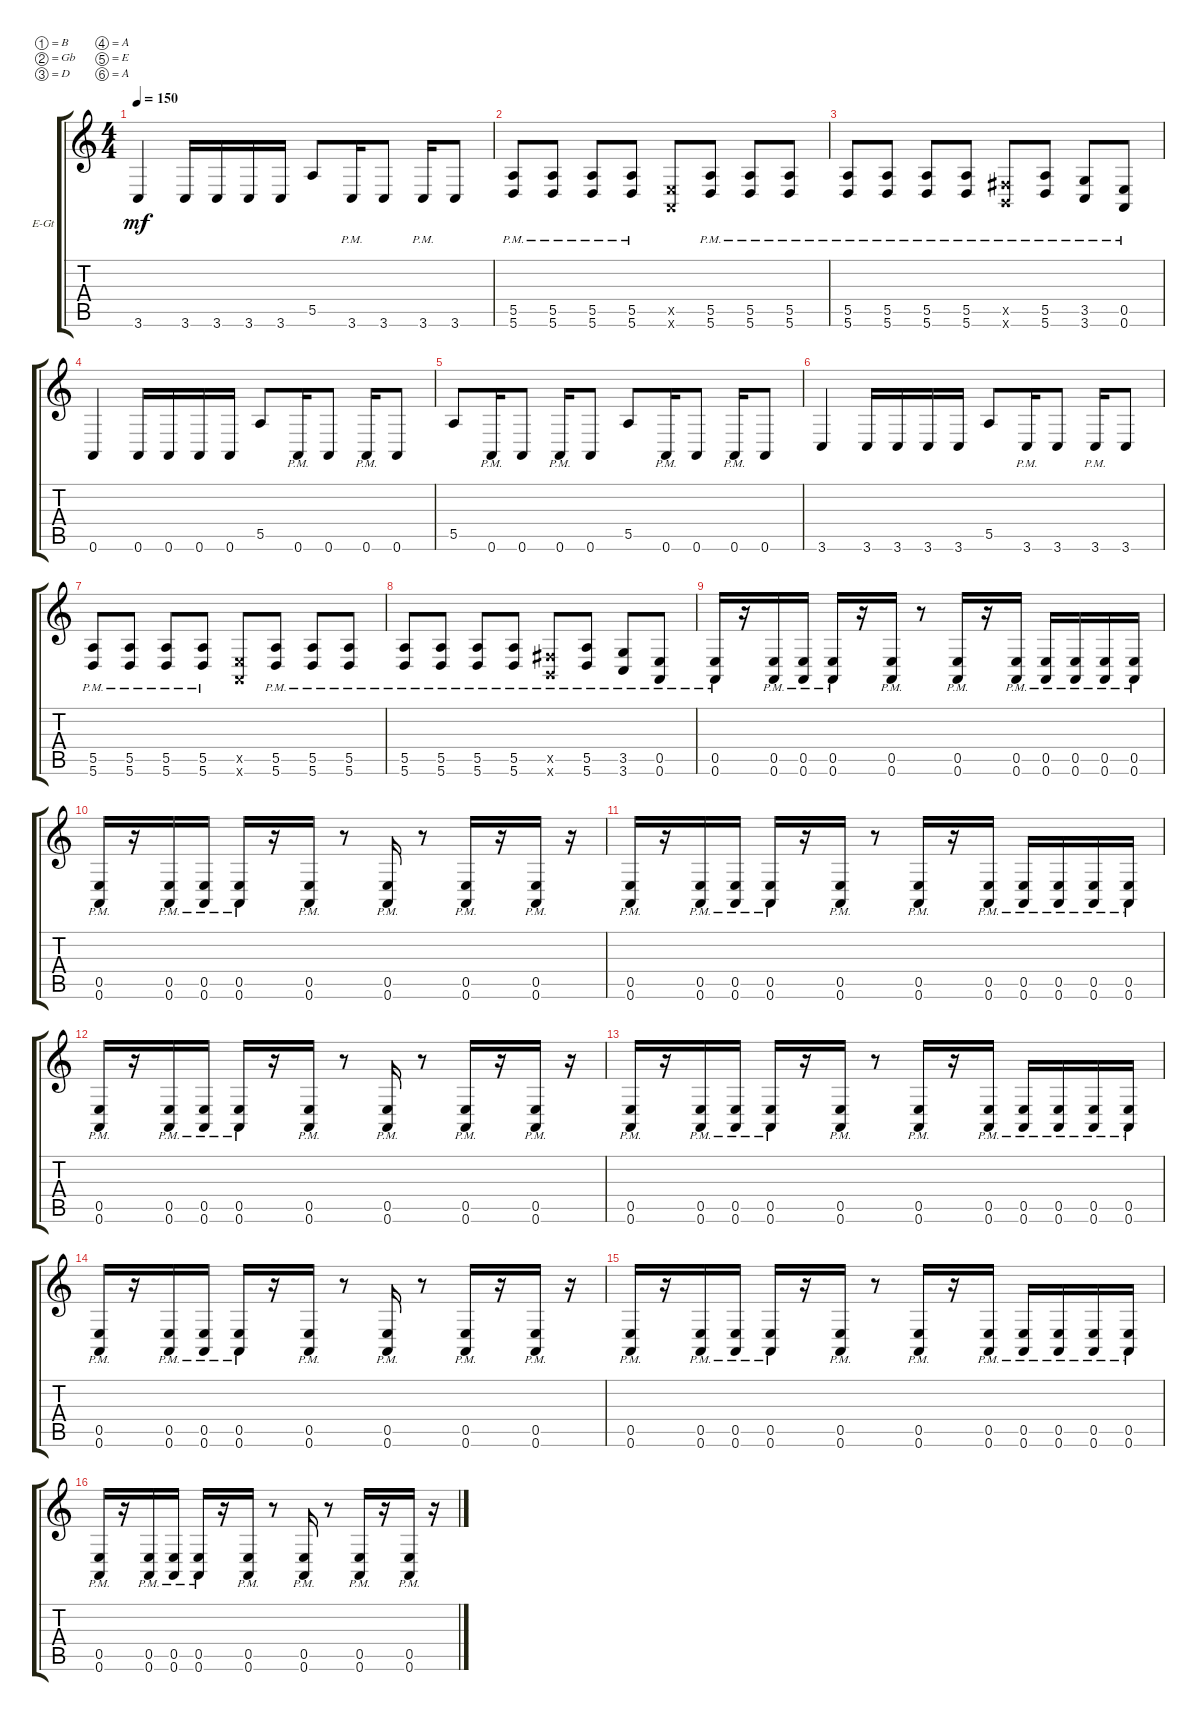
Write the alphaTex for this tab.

\defaultSystemsLayout 4
\bracketExtendMode groupsimilarinstruments
\firstSystemTrackNameOrientation horizontal
\otherSystemsTrackNameOrientation horizontal
\track ("Left Guitar " "E-Gt") {instrument distortionguitar}
\staff {score tabs}
\tuning (B3 Gb3 D3 A2 E2 A1)
\ts (4 4)
\tempo 150
\clef g2
\ks c
3.6.4{dy mf} 3.6.16 3.6.16 3.6.16 3.6.16 5.5.8 3.6{pm}.16 3.6.8 3.6{pm}.16 3.6.8 |
(5.6{pm} 5.5{pm}).8 (5.6{pm} 5.5{pm}).8 (5.6{pm} 5.5{pm}).8 (5.6{pm} 5.5{pm}).8 (0.6{x} 0.5{x}).8 (5.6{pm} 5.5{pm}).8 (5.6{pm} 5.5{pm}).8 (5.6{pm} 5.5{pm}).8 |
(5.6{pm} 5.5{pm}).8 (5.6{pm} 5.5{pm}).8 (5.6{pm} 5.5{pm}).8 (5.6{pm} 5.5{pm}).8 (2.6{pm x} 2.5{pm x}).8 (5.6{pm} 5.5{pm}).8 (3.6{pm} 3.5{pm}).8 (0.6{pm} 0.5{pm}).8 |
0.6.4 0.6.16 0.6.16 0.6.16 0.6.16 5.5.8 0.6{pm}.16 0.6.8 0.6{pm}.16 0.6.8 |
5.5.8 0.6{pm}.16 0.6.8 0.6{pm}.16 0.6.8 5.5.8 0.6{pm}.16 0.6.8 0.6{pm}.16 0.6.8 |
3.6.4 3.6.16 3.6.16 3.6.16 3.6.16 5.5.8 3.6{pm}.16 3.6.8 3.6{pm}.16 3.6.8 |
(5.6{pm} 5.5{pm}).8 (5.6{pm} 5.5{pm}).8 (5.6{pm} 5.5{pm}).8 (5.6{pm} 5.5{pm}).8 (0.6{x} 0.5{x}).8 (5.6{pm} 5.5{pm}).8 (5.6{pm} 5.5{pm}).8 (5.6{pm} 5.5{pm}).8 |
(5.6{pm} 5.5{pm}).8 (5.6{pm} 5.5{pm}).8 (5.6{pm} 5.5{pm}).8 (5.6{pm} 5.5{pm}).8 (2.6{pm x} 2.5{pm x}).8 (5.6{pm} 5.5{pm}).8 (3.6{pm} 3.5{pm}).8 (0.6{pm} 0.5{pm}).8 |
(0.6{pm} 0.5{pm}).16 r.16 (0.6{pm} 0.5{pm}).16 (0.5{pm} 0.6{pm}).16 (0.6{pm} 0.5{pm}).16 r.16 (0.6{pm} 0.5{pm}).16 r.8 (0.6{pm} 0.5{pm}).16 r.16 (0.6{pm} 0.5{pm}).16 (0.5{pm} 0.6{pm}).16 (0.6{pm} 0.5{pm}).16 (0.5{pm} 0.6{pm}).16 (0.6{pm} 0.5{pm}).16 |
(0.6{pm} 0.5{pm}).16 r.16 (0.6{pm} 0.5{pm}).16 (0.5{pm} 0.6{pm}).16 (0.6{pm} 0.5{pm}).16 r.16 (0.6{pm} 0.5{pm}).16 r.8 (0.6{pm} 0.5{pm}).16 r.8 (0.6{pm} 0.5{pm}).16 r.16 (0.6{pm} 0.5{pm}).16 r.16 |
(0.6{pm} 0.5{pm}).16 r.16 (0.6{pm} 0.5{pm}).16 (0.5{pm} 0.6{pm}).16 (0.6{pm} 0.5{pm}).16 r.16 (0.6{pm} 0.5{pm}).16 r.8 (0.6{pm} 0.5{pm}).16 r.16 (0.6{pm} 0.5{pm}).16 (0.5{pm} 0.6{pm}).16 (0.6{pm} 0.5{pm}).16 (0.5{pm} 0.6{pm}).16 (0.6{pm} 0.5{pm}).16 |
(0.6{pm} 0.5{pm}).16 r.16 (0.6{pm} 0.5{pm}).16 (0.5{pm} 0.6{pm}).16 (0.6{pm} 0.5{pm}).16 r.16 (0.6{pm} 0.5{pm}).16 r.8 (0.6{pm} 0.5{pm}).16 r.8 (0.6{pm} 0.5{pm}).16 r.16 (0.6{pm} 0.5{pm}).16 r.16 |
(0.6{pm} 0.5{pm}).16 r.16 (0.6{pm} 0.5{pm}).16 (0.5{pm} 0.6{pm}).16 (0.6{pm} 0.5{pm}).16 r.16 (0.6{pm} 0.5{pm}).16 r.8 (0.6{pm} 0.5{pm}).16 r.16 (0.6{pm} 0.5{pm}).16 (0.5{pm} 0.6{pm}).16 (0.6{pm} 0.5{pm}).16 (0.5{pm} 0.6{pm}).16 (0.6{pm} 0.5{pm}).16 |
(0.6{pm} 0.5{pm}).16 r.16 (0.6{pm} 0.5{pm}).16 (0.5{pm} 0.6{pm}).16 (0.6{pm} 0.5{pm}).16 r.16 (0.6{pm} 0.5{pm}).16 r.8 (0.6{pm} 0.5{pm}).16 r.8 (0.6{pm} 0.5{pm}).16 r.16 (0.6{pm} 0.5{pm}).16 r.16 |
(0.6{pm} 0.5{pm}).16 r.16 (0.6{pm} 0.5{pm}).16 (0.5{pm} 0.6{pm}).16 (0.6{pm} 0.5{pm}).16 r.16 (0.6{pm} 0.5{pm}).16 r.8 (0.6{pm} 0.5{pm}).16 r.16 (0.5{pm} 0.6{pm}).16 (0.5{pm} 0.6{pm}).16 (0.6{pm} 0.5{pm}).16 (0.5{pm} 0.6{pm}).16 (0.6{pm} 0.5{pm}).16 |
(0.6{pm} 0.5{pm}).16 r.16 (0.6{pm} 0.5{pm}).16 (0.5{pm} 0.6{pm}).16 (0.6{pm} 0.5{pm}).16 r.16 (0.6{pm} 0.5{pm}).16 r.8 (0.6{pm} 0.5{pm}).16 r.8 (0.6{pm} 0.5{pm}).16 r.16 (0.6{pm} 0.5{pm}).16 r.16
